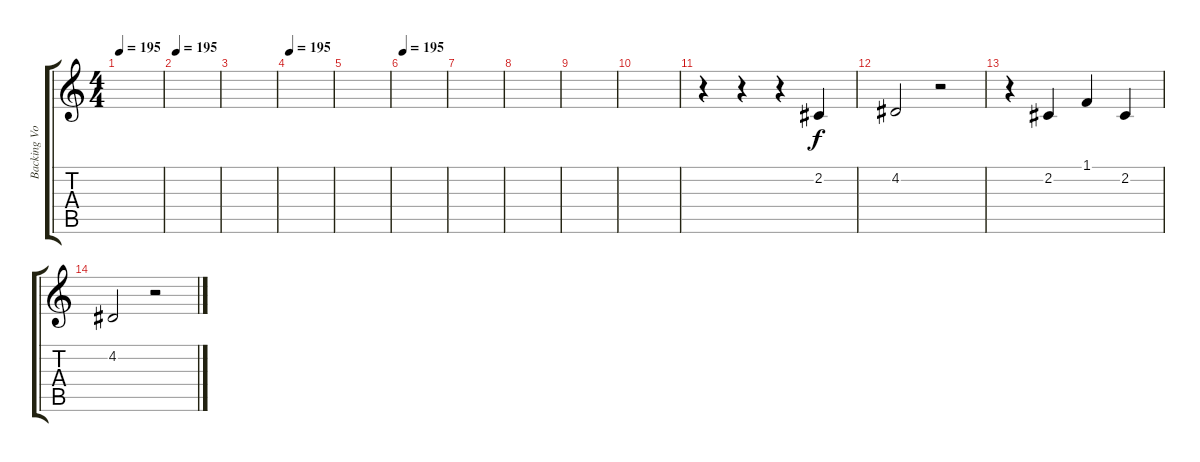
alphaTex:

\track ("Backing Vocals" "Backing Vo") {instrument clarinet}
\staff {score tabs}
\tuning (E4 B3 G3 D3 A2 E2) {hide}
\ts (4 4)
\tempo 195
\clef g2
\ks c
|
\tempo 195
|
|
\tempo 195
|
|
\tempo 195
|
|
|
|
|
r.4 r.4 r.4 2.2.4 |
4.2.2 r.2 |
r.4 2.2.4 1.1.4 2.2.4 |
4.2.2 r.2
